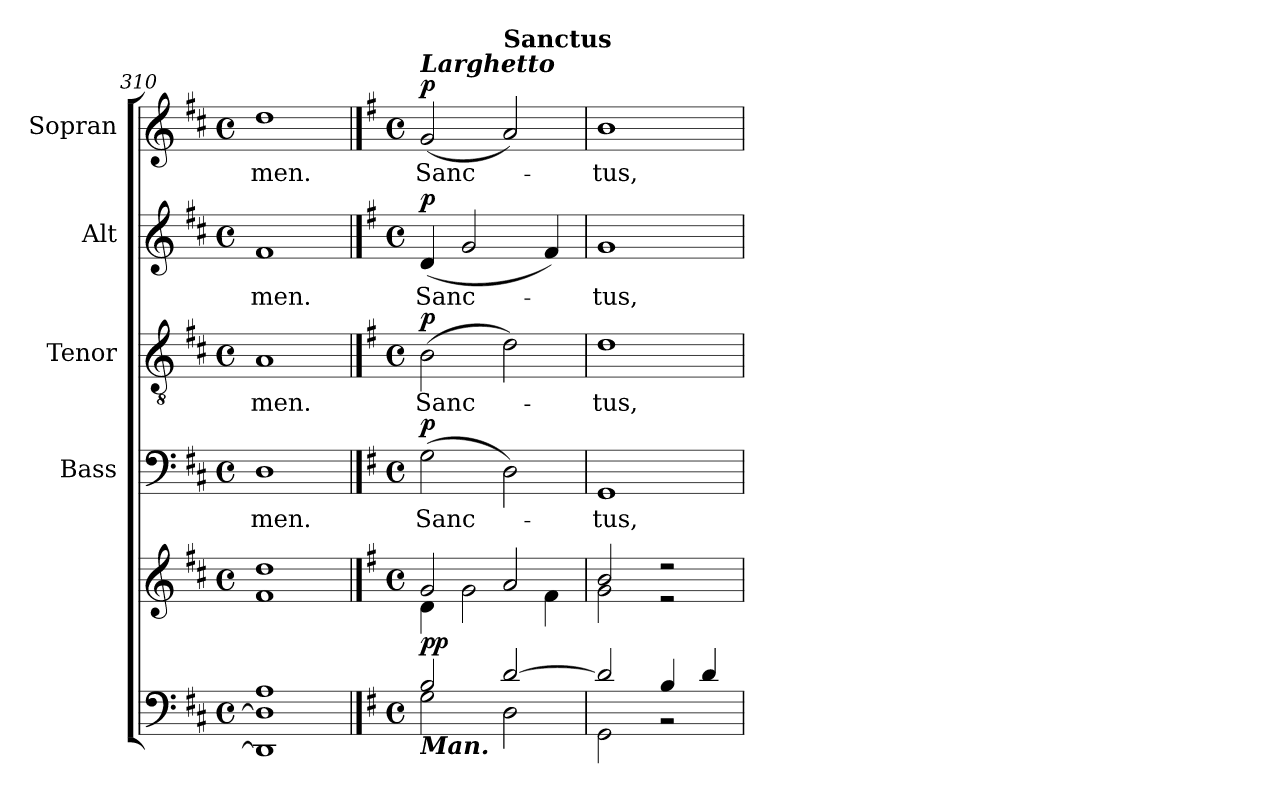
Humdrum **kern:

**kern	**kern	**dynam	**kern	**text	**dynam	**kern	**text	**dynam	**kern	**text	**dynam	**kern	**text	**dynam
*part5	*part5	*part5	*part4	*part4	*part4	*part3	*part3	*part3	*part2	*part2	*part2	*part1	*part1	*part1
*staff6	*staff5	*staff5/6	*staff4	*staff4	*staff4	*staff3	*staff3	*staff3	*staff2	*staff2	*staff2	*staff1	*staff1	*staff1
*	*	*	*I"Bass	*	*	*I"Tenor	*	*	*I"Alt	*	*	*I"Sopran	*	*
*	*	*	*I'B.	*	*	*I'T.	*	*	*I'A.	*	*	*I'S.	*	*
*clefF4	*clefG2	*	*clefF4	*	*	*clefGv2	*	*	*clefG2	*	*	*clefG2	*	*
*k[f#c#]	*k[f#c#]	*	*k[f#c#]	*	*	*k[f#c#]	*	*	*k[f#c#]	*	*	*k[f#c#]	*	*
*D:	*D:	*	*D:	*	*	*D:	*	*	*D:	*	*	*D:	*	*
*M4/4	*M4/4	*	*M4/4	*	*	*M4/4	*	*	*M4/4	*	*	*M4/4	*	*
*met(c)	*met(c)	*	*met(c)	*	*	*met(c)	*	*	*met(c)	*	*	*met(c)	*	*
=310	=310	=310	=310	=310	=310	=310	=310	=310	=310	=310	=310	=310	=310	=310
*^	*^	*	*	*	*	*	*	*	*	*	*	*	*	*
!	!	!	!	!	!	!LO:LY:b	!	!	!LO:LY:b	!	!	!LO:LY:b	!	!	!LO:LY:b	!
1A	1DD] 1D]	1dd	1f#	.	1D	-men.	.	1A	-men.	.	1f#	-men.	.	1dd	-men.	.
!!LO:LB:g=z
==311	==311	==311	==311	==311	==311	==311	==311	==311	==311	==311	==311	==311	==311	==311	==311	==311
*k[f#]	*	*k[f#]	*	*	*k[f#]	*	*	*k[f#]	*	*	*k[f#]	*	*	*k[f#]	*	*
*G:	*	*G:	*	*	*G:	*	*	*G:	*	*	*G:	*	*	*G:	*	*
*M4/4	*	*M4/4	*	*	*M4/4	*	*	*M4/4	*	*	*M4/4	*	*	*M4/4	*	*
*met(c)	*	*met(c)	*	*	*met(c)	*	*	*met(c)	*	*	*met(c)	*	*	*met(c)	*	*
!	!	!	!	!	!	!	!	!	!	!	!	!	!	!LO:TX:a:Bi:t=Larghetto	!	!
!LO:TX:b:Bi:t=Man.	!	!	!	!	!	!	!	!	!	!	!	!	!	!	!	!
!	!	!	!	!LO:DY:b	!	!LO:LY:b	!LO:DY:a	!	!LO:LY:b	!LO:DY:a	!	!LO:LY:b	!LO:DY:a	!	!LO:LY:b	!LO:DY:a
2B/	2G\	2g/	4d\	pp	(>2G\	Sanc-	p	(>2B\	Sanc-	p	(<4d/	Sanc-	p	(<2g/	Sanc-	p
.	.	.	2g\	.	.	.	.	.	.	.	2g/	.	.	.	.	.
!	!	!	!	!	!	!	!	!	!	!	!	!	!	!LO:TX:a:B:t=Sanctus	!	!
[>2d/	2D\	2a/	.	.	2D\)	.	.	2d\)	.	.	.	.	.	2a/)	.	.
.	.	.	4f#\	.	.	.	.	.	.	.	4f#/)	.	.	.	.	.
=312	=312	=312	=312	=312	=312	=312	=312	=312	=312	=312	=312	=312	=312	=312	=312	=312
!	!	!	!	!	!	!LO:LY:b	!	!	!LO:LY:b	!	!	!LO:LY:b	!	!	!LO:LY:b	!
2d/]	2GG\	2b/	2g\	.	1GG	-tus,	.	1d	-tus,	.	1g	-tus,	.	1b	-tus,	.
4B/	2rBB	2r	2r	.	.	.	.	.	.	.	.	.	.	.	.	.
4d/	.	.	.	.	.	.	.	.	.	.	.	.	.	.	.	.
*v	*v	*	*	*	*	*	*	*	*	*	*	*	*	*	*	*
*	*v	*v	*	*	*	*	*	*	*	*	*	*	*	*	*
=	=	=	=	=	=	=	=	=	=	=	=	=	=	=
*-	*-	*-	*-	*-	*-	*-	*-	*-	*-	*-	*-	*-	*-	*-
